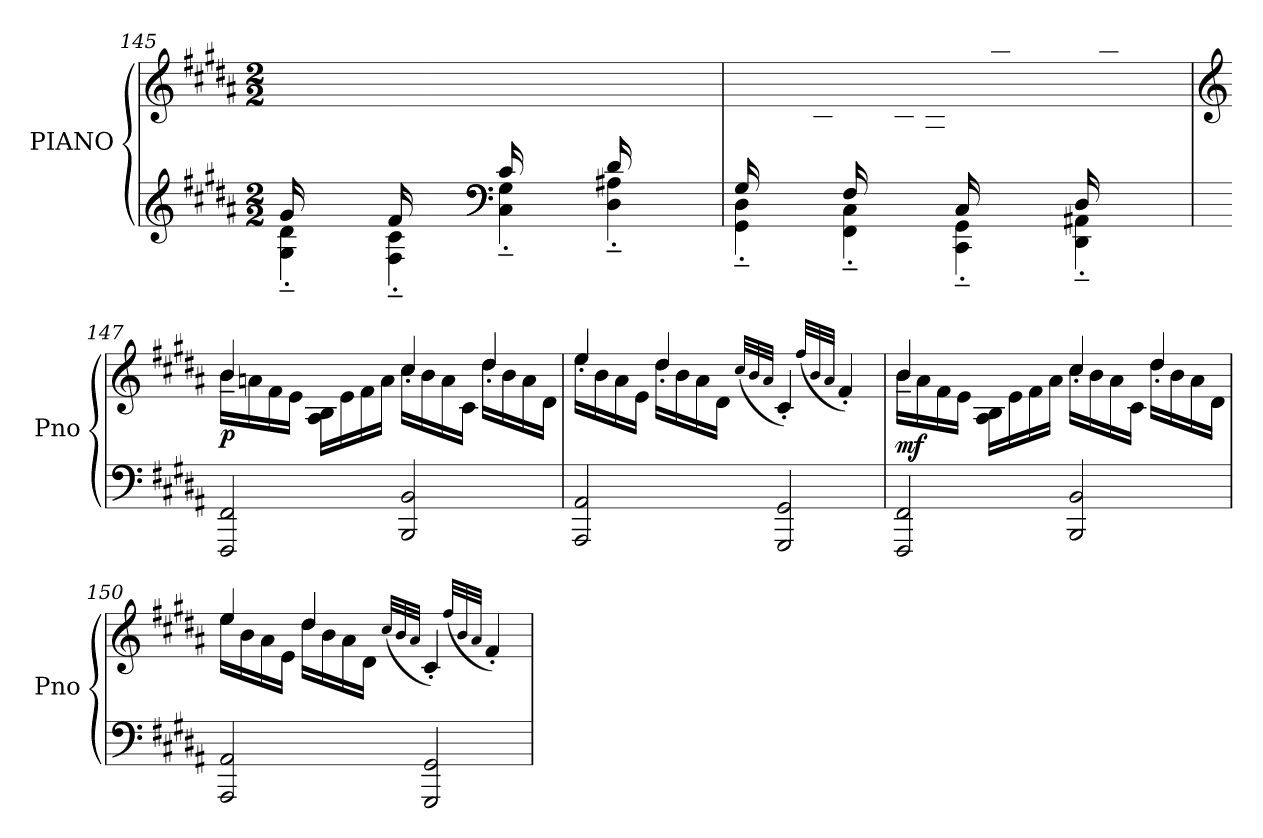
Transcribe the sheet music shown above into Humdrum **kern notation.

**kern	**kern	**dynam
*part1	*part1	*part1
*staff2	*staff1	*staff1/2
*I"PIANO	*	*
*I'Pno	*	*
!!LO:LB:g=z
*clefG2	*clefG2	*
*k[f#c#g#d#a#]	*k[f#c#g#d#a#]	*
*M2/2	*M2/2	*
=145	=145	=145
*^	*	*
16g#/LL	4G#\'<~< 4d#\'<~<	16ryy	.
8.ryy	.	16gg#\	.
.	.	16dd#\	.
.	.	16b\JJ	.
16f#/LL	4F#\'<~< 4c#\'<~<	16ryy	.
8.ryy	.	16ff#X\	.
.	.	16cc#\	.
.	.	16an\JJ	.
*clefF4	*	*	*
16c#/LL	4C#\'<~< 4G#\'<~<	16ryy	.
8.ryy	.	16cc#\	.
.	.	16g#\	.
.	.	16e\JJ	.
16d#/LL	4D#\'<~< 4A#X\'<~<	16ryy	.
8.ryy	.	16dd#\	.
.	.	16a#X\	.
.	.	16f##X\JJ	.
=146	=146	=146	=146
16G#/LL	4GG#\'<~< 4D#\'<~<	16ryy	.
8.ryy	.	16g#\	.
.	.	16d#\	.
.	.	16B\JJ	.
16F#/LL	4FF#\'<~< 4C#\'<~<	16ryy	.
8.ryy	.	16f#X\	.
.	.	16c#\	.
.	.	16An\JJ	.
16C#/LL	4CC#\'<~< 4GG#\'<~<	16ryy	.
*	*	*clefF4	*
8.ryy	.	16c#\	.
.	.	16G#\	.
.	.	16E\JJ	.
16D#/LL	4DD#\'<~< 4AA#X\'<~<	16ryy	.
8.ryy	.	16d#\	.
.	.	16A#X\	.
.	.	16F##X\JJ	.
*v	*v	*	*
=147	=147	=147
*	*clefG2	*
*	*^	*
!	!	!	!LO:DY:b
2FFF#/ 2FF#/	16b\LL	4b~/	p
.	16an\	.	.
.	16f#\	.	.
.	16e\JJ	.	.
.	16A#\ 16B\LL	4ryy	.
.	16e\	.	.
.	16f#\	.	.
.	16a\JJ	.	.
2BBB/ 2BB/	16cc#\LL	4cc#'/	.
.	16b\	.	.
.	16a\	.	.
.	16c#\JJ	.	.
.	16dd#\LL	4dd#'/	.
.	16b\	.	.
.	16a\	.	.
.	16d#\JJ	.	.
!!LO:LB:g=z	!!
=148	=148	=148	=148
2AAA#/ 2AA#/	16ee\LL	4ee'/	.
.	16b\	.	.
.	16a#\	.	.
.	16e\JJ	.	.
.	16dd#\LL	4dd#'/	.
.	16b\	.	.
.	16a#\	.	.
.	16d#\JJ	.	.
.	(<32qcc#/LLL	.	.
.	32qb/	.	.
.	32qa#/JJJ	.	.
2GGG#/ 2GG#/	4c#'>/)	2ryy	.
.	(<32qff#/LLL	.	.
.	32qb/	.	.
.	32qa#/JJJ	.	.
.	4f#'>/)	.	.
=149	=149	=149	=149
!	!	!	!LO:DY:b
2FFF#/ 2FF#/	16b\LL	4b~/	mf
.	16a#\	.	.
.	16f#\	.	.
.	16e\JJ	.	.
.	16A#\ 16B\LL	4ryy	.
.	16e\	.	.
.	16f#\	.	.
.	16a#\JJ	.	.
2BBB/ 2BB/	16cc#\LL	4cc#'/	.
.	16b\	.	.
.	16a#\	.	.
.	16c#\JJ	.	.
.	16dd#\LL	4dd#'/	.
.	16b\	.	.
.	16a#\	.	.
.	16d#\JJ	.	.
=150	=150	=150	=150
2AAA#/ 2AA#/	16ee\LL	4ee/	.
.	16b\	.	.
.	16a#\	.	.
.	16e\JJ	.	.
.	16dd#\LL	4dd#/	.
.	16b\	.	.
.	16a#\	.	.
.	16d#\JJ	.	.
.	(<32qcc#/LLL	.	.
.	32qb/	.	.
.	32qa#/JJJ	.	.
2GGG#/ 2GG#/	4c#'>/)	2ryy	.
.	(<32qff#/LLL	.	.
.	32qb/	.	.
.	32qa#/JJJ	.	.
.	4f#'>/)	.	.
*	*v	*v	*
=	=	=
*-	*-	*-
